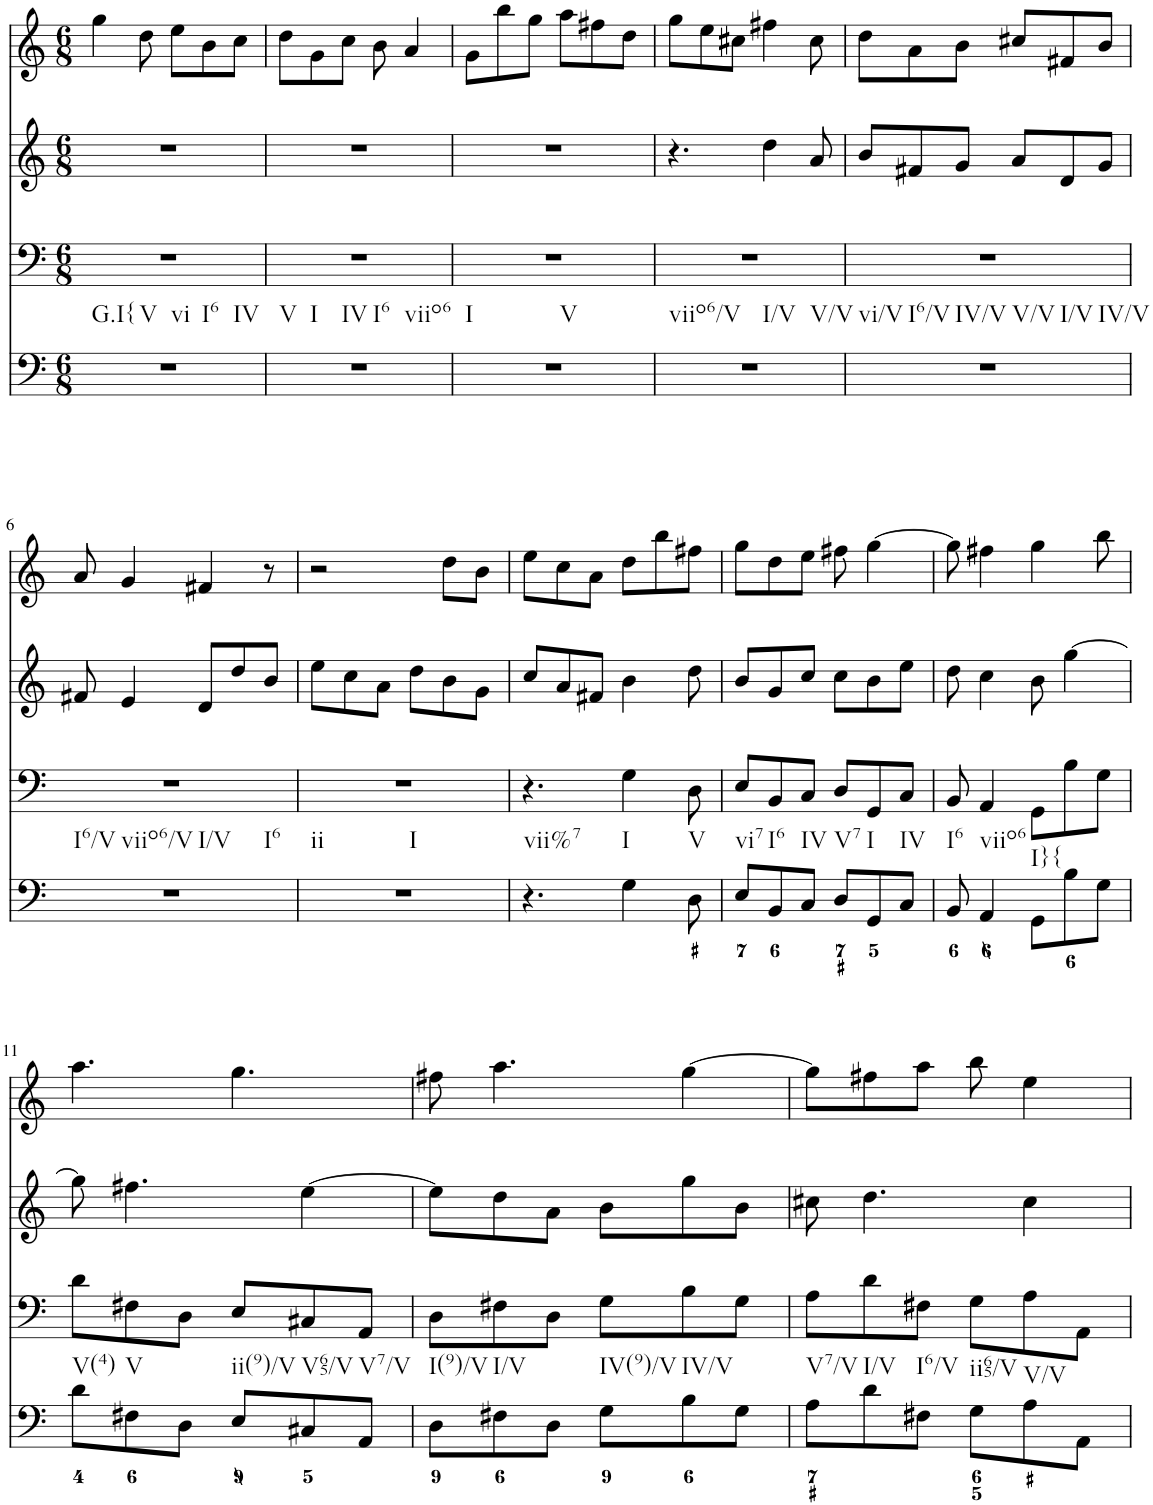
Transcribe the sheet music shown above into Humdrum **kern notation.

**kern	**kern	**kern	**kern
*part4	*part3	*part2	*part1
*staff4	*staff3	*staff2	*staff1
*I"Piano	*I"Piano	*I"Piano	*I"Piano
*I'Pno	*I'Pno	*I'Pno	*I'Pno
*clefF4	*clefF4	*clefG2	*clefG2
*k[]	*k[]	*k[]	*k[]
*M6/8	*M6/8	*M6/8	*M6/8
=1	=1	=1	=1
!	!LO:TX:b:t=G.I{	!	!
!	!LO:TX:b:t=V	!	!
!	!LO:TX:b:t=vi	!	!
!	!LO:TX:b:t=I6	!	!
!	!LO:TX:b:t=IV	!	!
2.r	2.r	2.r	4gg\
.	.	.	8dd\
.	.	.	8ee\L
.	.	.	8b\
.	.	.	8cc\J
=2	=2	=2	=2
!	!LO:TX:b:t=V	!	!
!	!LO:TX:b:t=I	!	!
!	!LO:TX:b:t=IV	!	!
!	!LO:TX:b:t=I6	!	!
!	!LO:TX:b:t=viio6	!	!
2.r	2.r	2.r	8dd\L
.	.	.	8g\
.	.	.	8cc\J
.	.	.	8b\
.	.	.	4a/
=3	=3	=3	=3
!	!LO:TX:b:t=I	!	!
!	!LO:TX:b:t=V	!	!
2.r	2.r	2.r	8g\L
.	.	.	8bb\
.	.	.	8gg\J
.	.	.	8aa\L
.	.	.	8ff#X\
.	.	.	8dd\J
=4	=4	=4	=4
!	!LO:TX:b:t=viio6/V	!	!
!	!LO:TX:b:t=I/V	!	!
!	!LO:TX:b:t=V/V	!	!
2.r	2.r	4.r	8gg\L
.	.	.	8ee\
.	.	.	8cc#X\J
.	.	4dd\	4ff#X\
.	.	8a/	8cc#\
=5	=5	=5	=5
!	!LO:TX:b:t=vi/V	!	!
!	!LO:TX:b:t=I6/V	!	!
!	!LO:TX:b:t=IV/V	!	!
!	!LO:TX:b:t=V/V	!	!
!	!LO:TX:b:t=I/V	!	!
!	!LO:TX:b:t=IV/V	!	!
2.r	2.r	8b/L	8dd\L
.	.	8f#X/	8a\
.	.	8g/J	8b\J
.	.	8a/L	8cc#X/L
.	.	8d/	8f#X/
.	.	8g/J	8b/J
!!LO:LB:g=z
=6	=6	=6	=6
!	!LO:TX:b:t=I6/V	!	!
!	!LO:TX:b:t=viio6/V	!	!
!	!LO:TX:b:t=I/V	!	!
!	!LO:TX:b:t=I6	!	!
2.r	2.r	8f#X/	8a/
.	.	4e/	4g/
.	.	8d/L	4f#X/
.	.	8dd/	.
.	.	8b/J	8r
=7	=7	=7	=7
!	!LO:TX:b:t=ii	!	!
!	!LO:TX:b:t=I	!	!
2.r	2.r	8ee\L	2r
.	.	8cc\	.
.	.	8a\J	.
.	.	8dd\L	.
.	.	8b\	8dd\L
.	.	8g\J	8b\J
=8	=8	=8	=8
!	!LO:TX:b:t=vii%7	!	!
4.r	4.r	8cc/L	8ee\L
.	.	8a/	8cc\
.	.	8f#X/J	8a\J
!	!LO:TX:b:t=I	!	!
4G\	4G\	4b\	8dd\L
.	.	.	8bb\
!	!LO:TX:b:t=V	!	!
8D\	8D\	8dd\	8ff#X\J
=9	=9	=9	=9
!	!LO:TX:b:t=vi7	!	!
8E/L	8E/L	8b/L	8gg\L
!	!LO:TX:b:t=I6	!	!
8BB/	8BB/	8g/	8dd\
!	!LO:TX:b:t=IV	!	!
8C/J	8C/J	8cc/J	8ee\J
!	!LO:TX:b:t=V7	!	!
8D/L	8D/L	8cc\L	8ff#X\
!	!LO:TX:b:t=I	!	!
8GG/	8GG/	8b\	[4gg\
!	!LO:TX:b:t=IV	!	!
8C/J	8C/J	8ee\J	.
=10	=10	=10	=10
!	!LO:TX:b:t=I6	!	!
8BB/	8BB/	8dd\	8gg\]
!	!LO:TX:b:t=viio6	!	!
4AA/	4AA/	4cc\	4ff#X\
!	!LO:TX:b:t=I}{	!	!
8GG\L	8GG\L	8b\	4gg\
8B\	8B\	[4gg\	.
8G\J	8G\J	.	8bb\
!!LO:LB:g=z
=11	=11	=11	=11
!	!LO:TX:b:t=V(4)	!	!
8d\L	8d\L	8gg\]	4.aa\
!	!LO:TX:b:t=V	!	!
8F#X\	8F#X\	4.ff#X\	.
8D\J	8D\J	.	.
!	!LO:TX:b:t=ii(9)/V	!	!
8E/L	8E/L	.	4.gg\
!	!LO:TX:b:t=V65/V	!	!
8C#X/	8C#X/	[4ee\	.
!	!LO:TX:b:t=V7/V	!	!
8AA/J	8AA/J	.	.
=12	=12	=12	=12
!	!LO:TX:b:t=I(9)/V	!	!
8D\L	8D\L	8ee\L]	8ff#X\
!	!LO:TX:b:t=I/V	!	!
8F#X\	8F#X\	8dd\	4.aa\
8D\J	8D\J	8a\J	.
!	!LO:TX:b:t=IV(9)/V	!	!
8G\L	8G\L	8b\L	.
!	!LO:TX:b:t=IV/V	!	!
8B\	8B\	8gg\	[4gg\
8G\J	8G\J	8b\J	.
=13	=13	=13	=13
!	!LO:TX:b:t=V7/V	!	!
8A\L	8A\L	8cc#X\	8gg\L]
!	!LO:TX:b:t=I/V	!	!
8d\	8d\	4.dd\	8ff#X\
!	!LO:TX:b:t=I6/V	!	!
8F#X\J	8F#X\J	.	8aa\J
!	!LO:TX:b:t=ii65/V	!	!
8G\L	8G\L	.	8bb\
!	!LO:TX:b:t=V/V	!	!
8A\	8A\	4cc#\	4ee\
8AA\J	8AA\J	.	.
=	=	=	=
*-	*-	*-	*-
